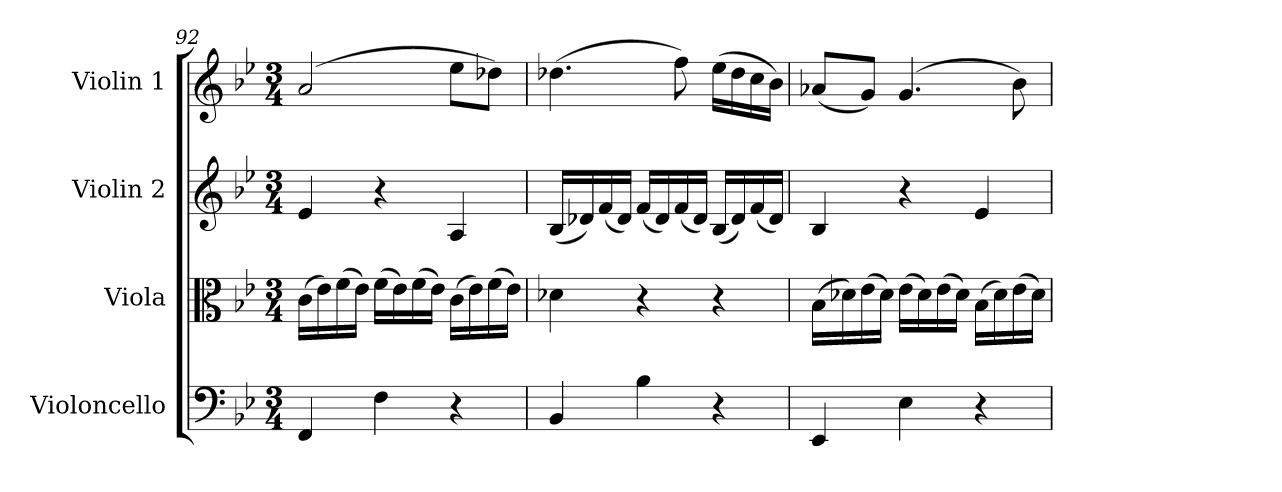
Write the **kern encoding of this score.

**kern	**kern	**kern	**kern
*part4	*part3	*part2	*part1
*staff4	*staff3	*staff2	*staff1
*I"Violoncello	*I"Viola	*I"Violin 2	*I"Violin 1
*I'Vc	*I'Vla	*I'Vln	*I'Vln
*clefF4	*clefC3	*clefG2	*clefG2
*k[b-e-]	*k[b-e-]	*k[b-e-]	*k[b-e-]
*M3/4	*M3/4	*M3/4	*M3/4
=92	=92	=92	=92
4FF/	(16c\LL	4e-/	(2a/
.	16e-\)	.	.
.	(16f\	.	.
.	16e-\JJ)	.	.
4F\	(16f\LL	4r	.
.	16e-\)	.	.
.	(16f\	.	.
.	16e-\JJ)	.	.
4r	(16c\LL	4A/	8ee-\L
.	16e-\)	.	.
.	(16f\	.	8dd-X\J)
.	16e-\JJ)	.	.
!!LO:LB:g=z
=93	=93	=93	=93
4BB-/	4d-X\	(16B-/LL	(4.dd-X\
.	.	16d-X/)	.
.	.	(16f/	.
.	.	16d-/JJ)	.
4B-\	4r	(16f/LL	.
.	.	16d-/)	.
.	.	(16f/	8ff\)
.	.	16d-/JJ)	.
4r	4r	(16B-/LL	(16ee-\LL
.	.	16d-/)	16dd-\
.	.	(16f/	16cc\
.	.	16d-/JJ)	16b-\JJ)
=94	=94	=94	=94
4EE-/	(16B-\LL	4B-/	(8a-X/L
.	16d-X\)	.	.
.	(16e-\	.	8g/J)
.	16d-\JJ)	.	.
4E-\	(16e-\LL	4r	(4.g/
.	16d-\)	.	.
.	(16e-\	.	.
.	16d-\JJ)	.	.
4r	(16B-\LL	4e-/	.
.	16d-\)	.	.
.	(16e-\	.	8b-\)
.	16d-\JJ)	.	.
=	=	=	=
*-	*-	*-	*-
